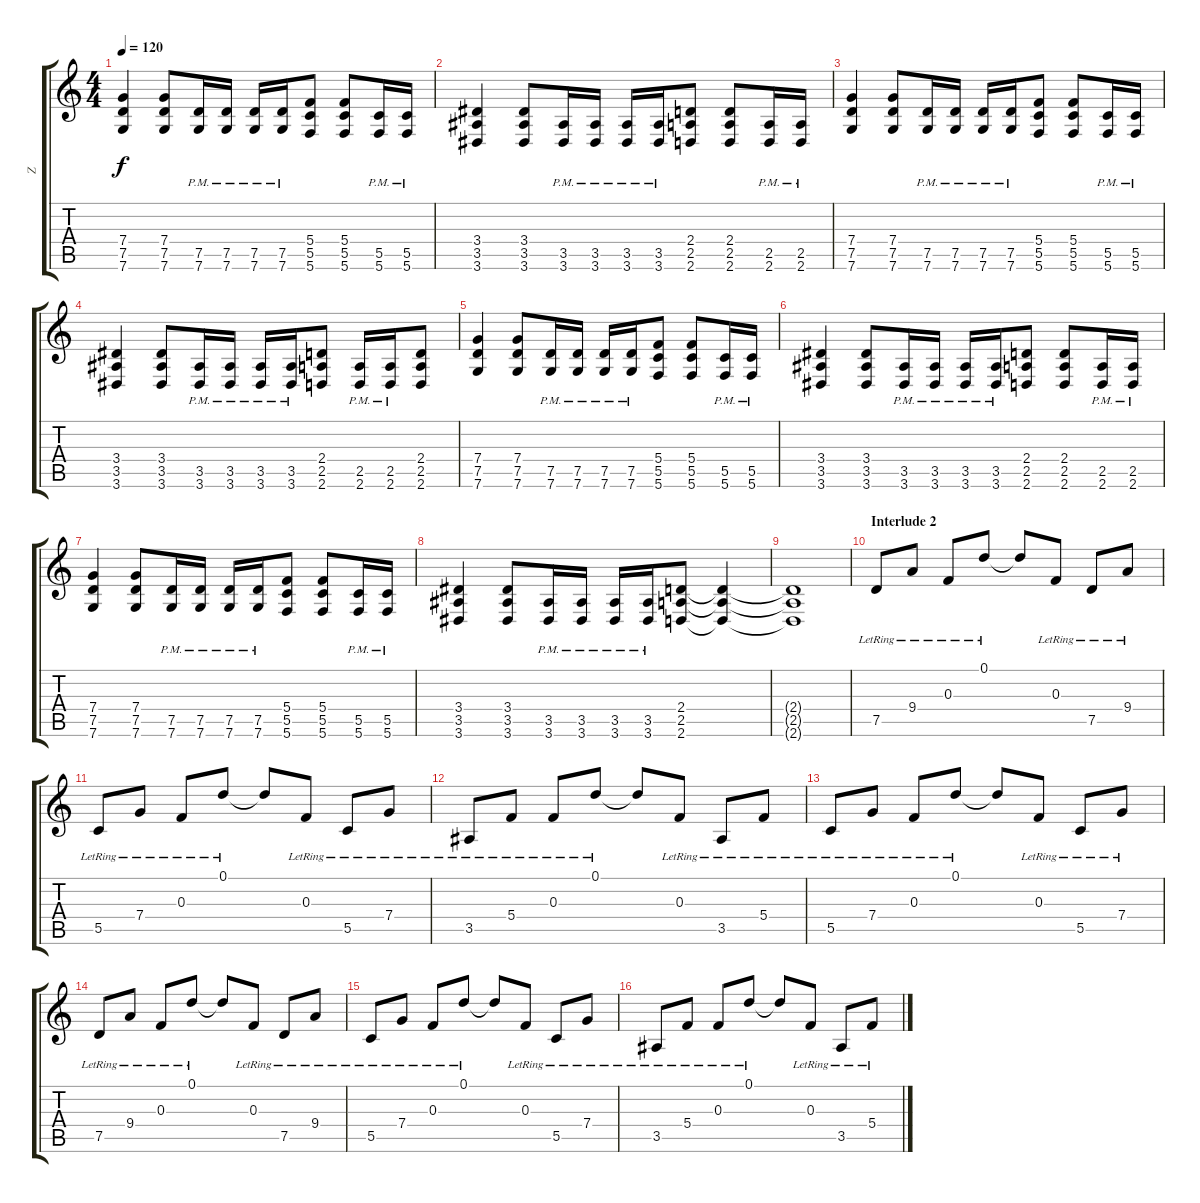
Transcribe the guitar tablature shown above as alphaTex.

\track ("Z" "Z") {instrument electricguitarclean}
\staff {score tabs}
\tuning (D4 A3 F3 C3 G2 C2) {hide}
\ts (4 4)
\tempo 120
\clef g2
\ks c
(7.4 7.5 7.6).4{dy f instrument distortionguitar} (7.4 7.5 7.6).8 (7.5{pm} 7.6{pm}).16 (7.5{pm} 7.6{pm}).16 (7.5{pm} 7.6{pm}).16 (7.5{pm} 7.6{pm}).16 (5.4 5.5 5.6).8 (5.4 5.5 5.6).8 (5.5{pm} 5.6{pm}).16 (5.5{pm} 5.6{pm}).16 |
(3.4 3.5 3.6).4 (3.4 3.5 3.6).8 (3.5{pm} 3.6{pm}).16 (3.5{pm} 3.6{pm}).16 (3.5{pm} 3.6{pm}).16 (3.5{pm} 3.6{pm}).16 (2.4 2.5 2.6).8 (2.4 2.5 2.6).8 (2.5{pm} 2.6{pm}).16 (2.5{pm} 2.6{pm}).16 |
(7.4 7.5 7.6).4 (7.4 7.5 7.6).8 (7.5{pm} 7.6{pm}).16 (7.5{pm} 7.6{pm}).16 (7.5{pm} 7.6{pm}).16 (7.5{pm} 7.6{pm}).16 (5.4 5.5 5.6).8 (5.4 5.5 5.6).8 (5.5{pm} 5.6{pm}).16 (5.5{pm} 5.6{pm}).16 |
(3.4 3.5 3.6).4 (3.4 3.5 3.6).8 (3.5{pm} 3.6{pm}).16 (3.5{pm} 3.6{pm}).16 (3.5{pm} 3.6{pm}).16 (3.5{pm} 3.6{pm}).16 (2.4 2.5 2.6).8 (2.5{pm} 2.6{pm}).16 (2.5{pm} 2.6{pm}).16 (2.4 2.5 2.6).8 |
(7.4 7.5 7.6).4 (7.4 7.5 7.6).8 (7.5{pm} 7.6{pm}).16 (7.5{pm} 7.6{pm}).16 (7.5{pm} 7.6{pm}).16 (7.5{pm} 7.6{pm}).16 (5.4 5.5 5.6).8 (5.4 5.5 5.6).8 (5.5{pm} 5.6{pm}).16 (5.5{pm} 5.6{pm}).16 |
(3.4 3.5 3.6).4 (3.4 3.5 3.6).8 (3.5{pm} 3.6{pm}).16 (3.5{pm} 3.6{pm}).16 (3.5{pm} 3.6{pm}).16 (3.5{pm} 3.6{pm}).16 (2.4 2.5 2.6).8 (2.4 2.5 2.6).8 (2.5{pm} 2.6{pm}).16 (2.5{pm} 2.6{pm}).16 |
(7.4 7.5 7.6).4 (7.4 7.5 7.6).8 (7.5{pm} 7.6{pm}).16 (7.5{pm} 7.6{pm}).16 (7.5{pm} 7.6{pm}).16 (7.5{pm} 7.6{pm}).16 (5.4 5.5 5.6).8 (5.4 5.5 5.6).8 (5.5{pm} 5.6{pm}).16 (5.5{pm} 5.6{pm}).16 |
(3.4 3.5 3.6).4 (3.4 3.5 3.6).8 (3.5{pm} 3.6{pm}).16 (3.5{pm} 3.6{pm}).16 (3.5{pm} 3.6{pm}).16 (3.5{pm} 3.6{pm}).16 (2.4 2.5 2.6).8 (2.4{t} 2.5{t} 2.6{t}).4 |
(2.4{t} 2.5{t} 2.6{t}).1 |
\section ("" "Interlude 2")
7.5{lr}.8{instrument electricguitarclean} 9.4{lr}.8 0.3{lr}.8 0.1{lr}.8 0.1{t}.8 0.3{lr}.8 7.5{lr}.8 9.4{lr}.8 |
5.5{lr}.8 7.4{lr}.8 0.3{lr}.8 0.1{lr}.8 0.1{t}.8 0.3{lr}.8 5.5{lr}.8 7.4{lr}.8 |
3.5{lr}.8 5.4{lr}.8 0.3{lr}.8 0.1{lr}.8 0.1{t}.8 0.3{lr}.8 3.5{lr}.8 5.4{lr}.8 |
5.5{lr}.8 7.4{lr}.8 0.3{lr}.8 0.1{lr}.8 0.1{t}.8 0.3{lr}.8 5.5{lr}.8 7.4{lr}.8 |
7.5{lr}.8 9.4{lr}.8 0.3{lr}.8 0.1{lr}.8 0.1{t}.8 0.3{lr}.8 7.5{lr}.8 9.4{lr}.8 |
5.5{lr}.8 7.4{lr}.8 0.3{lr}.8 0.1{lr}.8 0.1{t}.8 0.3{lr}.8 5.5{lr}.8 7.4{lr}.8 |
3.5{lr}.8 5.4{lr}.8 0.3{lr}.8 0.1{lr}.8 0.1{t}.8 0.3{lr}.8 3.5{lr}.8 5.4{lr}.8
